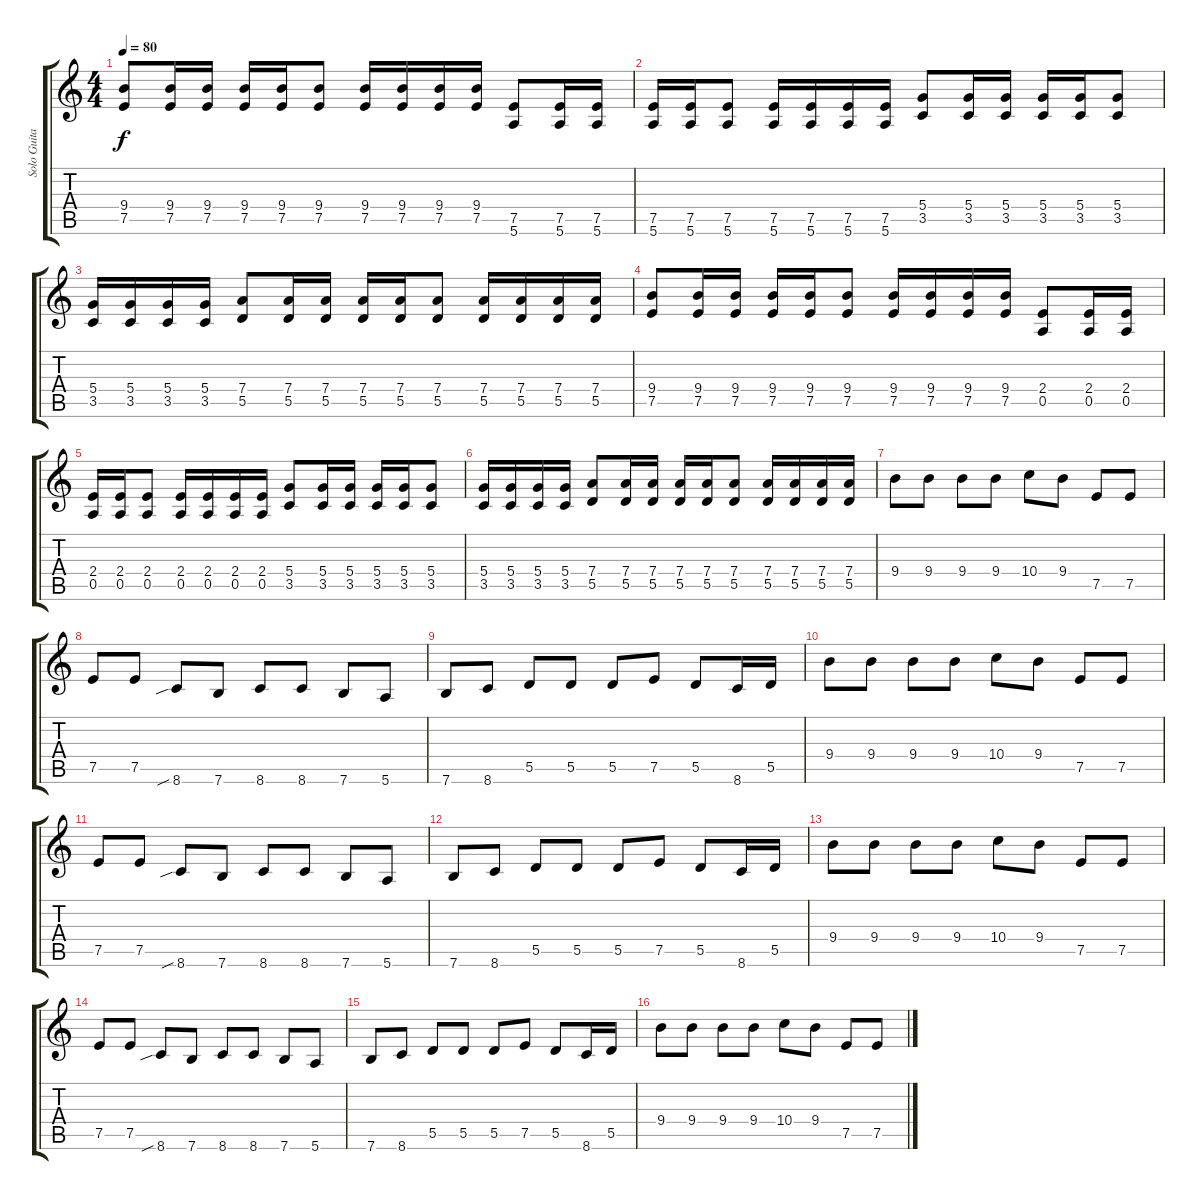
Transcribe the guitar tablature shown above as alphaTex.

\track ("Solo Guitar" "Solo Guita") {instrument distortionguitar}
\staff {score tabs}
\tuning (E4 B3 G3 D3 A2 E2) {hide}
\ts (4 4)
\tempo 80
\tempo 78
\tempo 80
\clef g2
\ks c
(9.4 7.5).8{dy f instrument distortionguitar} (9.4 7.5).16 (9.4 7.5).16 (9.4 7.5).16 (9.4 7.5).16 (9.4 7.5).8 (9.4 7.5).16 (9.4 7.5).16 (9.4 7.5).16 (9.4 7.5).16 (7.5 5.6).8 (7.5 5.6).16 (7.5 5.6).16 |
(7.5 5.6).16 (7.5 5.6).16 (7.5 5.6).8 (7.5 5.6).16 (7.5 5.6).16 (7.5 5.6).16 (7.5 5.6).16 (5.4 3.5).8 (5.4 3.5).16 (5.4 3.5).16 (5.4 3.5).16 (5.4 3.5).16 (5.4 3.5).8 |
(5.4 3.5).16 (5.4 3.5).16 (5.4 3.5).16 (5.4 3.5).16 (7.4 5.5).8 (7.4 5.5).16 (7.4 5.5).16 (7.4 5.5).16 (7.4 5.5).16 (7.4 5.5).8 (7.4 5.5).16 (7.4 5.5).16 (7.4 5.5).16 (7.4 5.5).16 |
(9.4 7.5).8 (9.4 7.5).16 (9.4 7.5).16 (9.4 7.5).16 (9.4 7.5).16 (9.4 7.5).8 (9.4 7.5).16 (9.4 7.5).16 (9.4 7.5).16 (9.4 7.5).16 (2.4 0.5).8 (2.4 0.5).16 (2.4 0.5).16 |
(2.4 0.5).16 (2.4 0.5).16 (2.4 0.5).8 (2.4 0.5).16 (2.4 0.5).16 (2.4 0.5).16 (2.4 0.5).16 (5.4 3.5).8 (5.4 3.5).16 (5.4 3.5).16 (5.4 3.5).16 (5.4 3.5).16 (5.4 3.5).8 |
(5.4 3.5).16 (5.4 3.5).16 (5.4 3.5).16 (5.4 3.5).16 (7.4 5.5).8 (7.4 5.5).16 (7.4 5.5).16 (7.4 5.5).16 (7.4 5.5).16 (7.4 5.5).8 (7.4 5.5).16 (7.4 5.5).16 (7.4 5.5).16 (7.4 5.5).16 |
9.4.8 9.4.8 9.4.8 9.4.8 10.4.8 9.4.8 7.5.8 7.5.8 |
7.5.8 7.5.8 8.6{sib}.8 7.6.8 8.6.8 8.6.8 7.6.8 5.6.8 |
7.6.8 8.6.8 5.5.8 5.5.8 5.5.8 7.5.8 5.5.8 8.6.16 5.5.16 |
9.4.8 9.4.8 9.4.8 9.4.8 10.4.8 9.4.8 7.5.8 7.5.8 |
7.5.8 7.5.8 8.6{sib}.8 7.6.8 8.6.8 8.6.8 7.6.8 5.6.8 |
7.6.8 8.6.8 5.5.8 5.5.8 5.5.8 7.5.8 5.5.8 8.6.16 5.5.16 |
9.4.8 9.4.8 9.4.8 9.4.8 10.4.8 9.4.8 7.5.8 7.5.8 |
7.5.8 7.5.8 8.6{sib}.8 7.6.8 8.6.8 8.6.8 7.6.8 5.6.8 |
7.6.8 8.6.8 5.5.8 5.5.8 5.5.8 7.5.8 5.5.8 8.6.16 5.5.16 |
9.4.8 9.4.8 9.4.8 9.4.8 10.4.8 9.4.8 7.5.8 7.5.8
